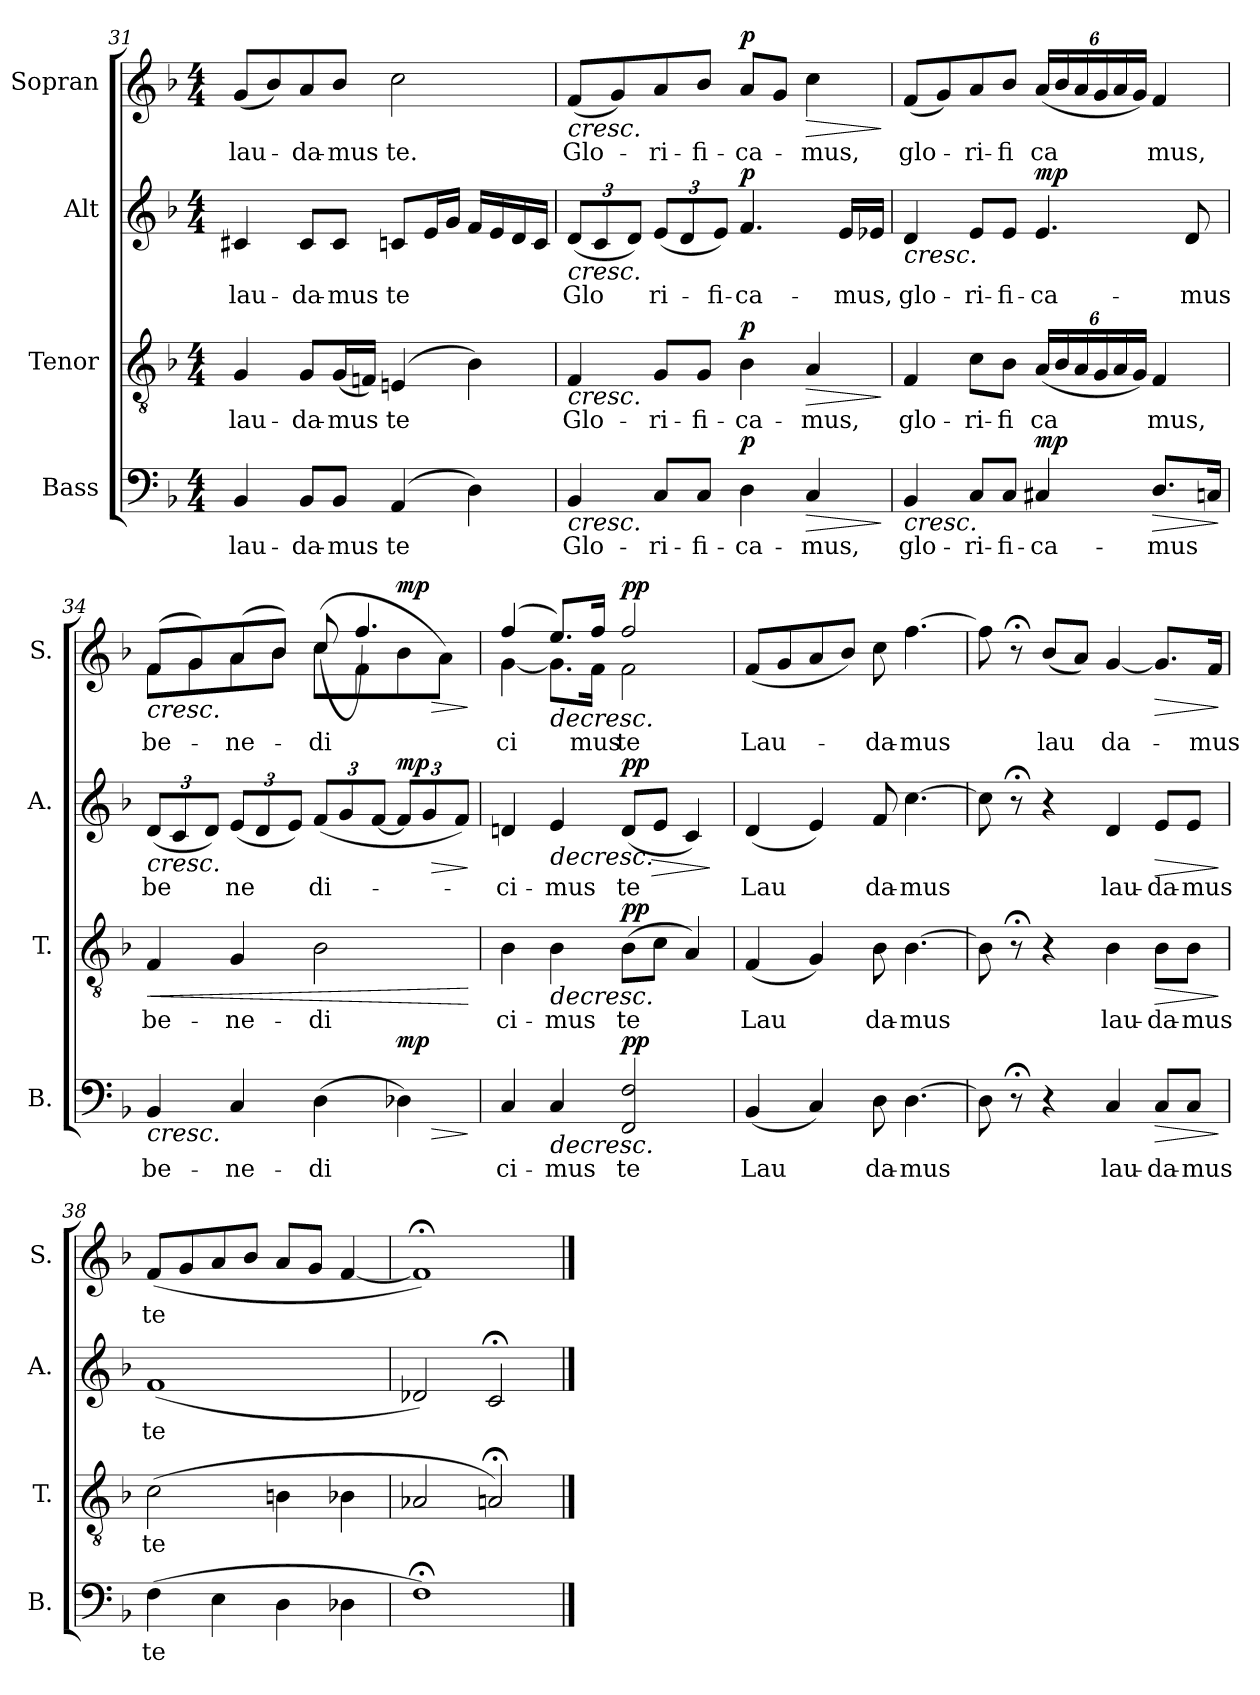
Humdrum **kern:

**kern	**text	**dynam	**kern	**text	**dynam	**kern	**text	**dynam	**kern	**text	**dynam
*part4	*part4	*part4	*part3	*part3	*part3	*part2	*part2	*part2	*part1	*part1	*part1
*staff4	*staff4	*staff4	*staff3	*staff3	*staff3	*staff2	*staff2	*staff2	*staff1	*staff1	*staff1
*I"Bass	*	*	*I"Tenor	*	*	*I"Alt	*	*	*I"Sopran	*	*
*I'B.	*	*	*I'T.	*	*	*I'A.	*	*	*I'S.	*	*
*clefF4	*	*	*clefGv2	*	*	*clefG2	*	*	*clefG2	*	*
*k[b-]	*	*	*k[b-]	*	*	*k[b-]	*	*	*k[b-]	*	*
*M4/4	*	*	*M4/4	*	*	*M4/4	*	*	*M4/4	*	*
=31	=31	=31	=31	=31	=31	=31	=31	=31	=31	=31	=31
!	!LO:LY:b	!	!	!LO:LY:b	!	!	!LO:LY:b	!	!	!LO:LY:b	!
4BB-/	lau-	.	4G/	lau-	.	4c#X/	lau-	.	(8g/L	lau-	.
.	.	.	.	.	.	.	.	.	8b-/)	.	.
!	!LO:LY:b	!	!	!LO:LY:b	!	!	!LO:LY:b	!	!	!LO:LY:b	!
8BB-/L	-da-	.	8G/L	-da-	.	8c#/L	-da-	.	8a/	-da-	.
!	!LO:LY:b	!	!	!LO:LY:b	!	!	!LO:LY:b	!	!	!LO:LY:b	!
8BB-/J	-mus	.	(16G/L	-mus	.	8c#/J	-mus	.	8b-/J	-mus	.
.	.	.	16Fn/JJ)	.	.	.	.	.	.	.	.
!	!LO:LY:b	!	!	!LO:LY:b	!	!	!LO:LY:b	!	!	!LO:LY:b	!
(4AA/	te	.	(4En/	te	.	8cn/L	te	.	2cc\	te.	.
.	.	.	.	.	.	16e/L	.	.	.	.	.
.	.	.	.	.	.	16g/JJ	.	.	.	.	.
4D\)	.	.	4B-\)	.	.	16f/LL	.	.	.	.	.
.	.	.	.	.	.	16e/	.	.	.	.	.
.	.	.	.	.	.	16d/	.	.	.	.	.
.	.	.	.	.	.	16c/JJ	.	.	.	.	.
!!LO:LB:g=z
=32	=32	=32	=32	=32	=32	=32	=32	=32	=32	=32	=32
!	!LO:LY:b	!LO:HP:b	!	!LO:LY:b	!LO:HP:b	!	!	!	!	!	!
*	*	*	*	*	*	*Xbrackettup	*	*	*	*	*
!	!	!	!	!	!	!	!LO:LY:b	!LO:HP:b	!	!LO:LY:b	!LO:HP:b
4BB-/	Glo-	<	4F/	Glo-	<	(12d/L	Glo	<	(8f/L	Glo-	<
.	.	.	.	.	.	12c/	.	.	.	.	.
.	.	.	.	.	.	.	.	.	8g/)	.	.
.	.	.	.	.	.	12d/J)	.	.	.	.	.
!	!LO:LY:b	!	!	!LO:LY:b	!	!	!LO:LY:b	!	!	!LO:LY:b	!
8C/L	-ri-	.	8G/L	-ri-	.	(12e/L	ri-	.	8a/	-ri-	.
.	.	.	.	.	.	12d/	.	.	.	.	.
!	!LO:LY:b	!	!	!LO:LY:b	!	!	!	!	!	!LO:LY:b	!
8C/J	-fi-	.	8G/J	-fi-	.	.	.	.	8b-/J	-fi-	.
!	!	!	!	!	!	!	!LO:LY:b	!	!	!	!
.	.	.	.	.	.	12e/J)	-fi-	.	.	.	.
!	!LO:LY:b	!LO:DY:a	!	!LO:LY:b	!LO:DY:a	!	!LO:LY:b	!LO:DY:a	!	!LO:LY:b	!LO:DY:a
4D\	-ca-	p	4B-\	-ca-	p	4.f/	-ca-	p	8a/L	-ca-	p
.	.	.	.	.	.	.	.	.	8g/J	.	.
!	!LO:LY:b	!LO:HP:b	!	!LO:LY:b	!LO:HP:b	!	!	!	!	!LO:LY:b	!LO:HP:b
4C/	-mus,	>	4A/	-mus,	>	.	.	.	4cc\	-mus,	>
!	!	!	!	!	!	!	!LO:LY:b	!	!	!	!
.	.	.	.	.	.	16e/LL	-mus,	.	.	.	.
.	.	.	.	.	.	16e-X/JJ	.	.	.	.	.
.	.	[ ]	.	.	[ ]	.	.	[	.	.	[ ]
=33	=33	=33	=33	=33	=33	=33	=33	=33	=33	=33	=33
!	!LO:LY:b	!LO:HP:b	!	!LO:LY:b	!	!	!LO:LY:b	!LO:HP:b	!	!LO:LY:b	!
4BB-/	glo-	<	4F/	glo-	.	4d/	glo-	<	(8f/L	glo-	.
.	.	.	.	.	.	.	.	.	8g/)	.	.
!	!LO:LY:b	!	!	!LO:LY:b	!	!	!LO:LY:b	!	!	!LO:LY:b	!
8C/L	-ri-	.	8c\L	-ri-	.	8e/L	-ri-	.	8a/	-ri-	.
!	!LO:LY:b	!	!	!LO:LY:b	!	!	!LO:LY:b	!	!	!LO:LY:b	!
8C/J	-fi-	.	8B-\J	-fi	.	8e/J	-fi-	.	8b-/J	-fi	.
!	!LO:LY:b	!	!	!	!	!	!	!	!	!	!
*	*	*	*Xbrackettup	*	*	*	*	*	*	*	*
!	!	!	!	!LO:LY:b	!	!	!LO:LY:b	!	!	!	!
*	*	*	*	*	*	*	*	*	*Xbrackettup	*	*
!	!	!LO:DY:a	!	!	!	!	!	!LO:DY:a	!	!LO:LY:b	!
4C#X/	-ca-	mp	(24A/LL	ca	.	4.e/	-ca-	mp	(24a/LL	ca	.
.	.	.	24B-/	.	.	.	.	.	24b-/	.	.
.	.	.	24A/	.	.	.	.	.	24a/	.	.
.	.	.	24G/	.	.	.	.	.	24g/	.	.
.	.	.	24A/	.	.	.	.	.	24a/	.	.
.	.	.	24G/JJ)	.	.	.	.	.	24g/JJ)	.	.
!	!LO:LY:b	!LO:HP:b	!	!LO:LY:b	!	!	!	!	!	!LO:LY:b	!
8.D/L	-mus	>	4F/	mus,	.	.	.	.	4f/	mus,	.
!	!	!	!	!	!	!	!LO:LY:b	!	!	!	!
.	.	.	.	.	.	8d/	-mus	.	.	.	.
16Cn/Jk	.	.	.	.	.	.	.	.	.	.	.
.	.	[ ]	.	.	.	.	.	[	.	.	.
=34	=34	=34	=34	=34	=34	=34	=34	=34	=34	=34	=34
!	!LO:LY:b	!LO:HP:b	!	!LO:LY:b	!LO:HP:b	!	!LO:LY:b	!LO:HP:b	!	!LO:LY:b	!LO:HP:b
*	*	*	*	*	*	*	*	*	*^	*	*
4BB-/	be-	<	4F/	be-	<	(12d/L	be	<	(8f/L	8f\L	be-	<
.	.	.	.	.	.	12c/	.	.	.	.	.	.
.	.	.	.	.	.	.	.	.	8g/)	8g\	.	.
.	.	.	.	.	.	12d/J)	.	.	.	.	.	.
!	!LO:LY:b	!	!	!LO:LY:b	!	!	!LO:LY:b	!	!	!	!LO:LY:b	!
4C/	-ne-	.	4G/	-ne-	.	(12e/L	ne	.	(8a/	8a\	-ne-	.
.	.	.	.	.	.	12d/	.	.	.	.	.	.
.	.	.	.	.	.	.	.	.	8b-/J)	8b-\J	.	.
.	.	.	.	.	.	12e/J)	.	.	.	.	.	.
!	!LO:LY:b	!	!	!LO:LY:b	!	!	!LO:LY:b	!	!	!	!LO:LY:b	!
(4D\	-di	.	2B-\	-di	.	(12f/L	di-	.	(8cc\L	(8cc/	-di	.
.	.	.	.	.	.	12g/	.	.	.	.	.	.
.	.	.	.	.	.	.	.	.	8f\	4.ff/)	.	.
.	.	.	.	.	.	[12f/J	.	.	.	.	.	.
!	!	!LO:HP:b	!	!	!	!	!	!LO:HP:b	!	!	!	!LO:HP:b
!	!	!LO:DY:n=1:a	!	!	!	!	!	!LO:DY:n=1:a	!	!	!	!LO:DY:n=1:a
4D-X\)	.	> mp	.	.	.	12f/L]	.	> mp	8b-\	.	.	> mp
.	.	.	.	.	.	12g/	.	.	.	.	.	.
.	.	.	.	.	.	.	.	.	8a\J)	.	.	.
.	.	.	.	.	.	12f/J)	.	.	.	.	.	.
*	*	*	*	*	*	*	*	*	*v	*v	*	*
.	.	[ ]	.	.	[	.	.	[ ]	.	.	[ ]
!!LO:PB:g=z
=35	=35	=35	=35	=35	=35	=35	=35	=35	=35	=35	=35
!	!LO:LY:b	!	!	!LO:LY:b	!	!	!LO:LY:b	!	!	!LO:LY:b	!
*	*	*	*	*	*	*	*	*	*^	*	*
4C/	ci-	.	4B-\	ci-	.	4dn/	ci-	.	(4ff/	[4g\	ci	.
!	!LO:LY:b	!LO:HP:b	!	!LO:LY:b	!LO:HP:b	!	!LO:LY:b	!LO:HP:b	!	!	!	!LO:HP:b
4C/	-mus	>	4B-\	-mus	>	4e/	-mus	>	8.ee/L)	8.g\L]	.	>
!	!	!	!	!	!	!	!	!	!	!	!LO:LY:b	!
.	.	.	.	.	.	.	.	.	16ff/Jk	16f\Jk	mus	.
!	!LO:LY:b	!LO:DY:a	!	!LO:LY:b	!LO:DY:a	!	!LO:LY:b	!LO:HP:b	!	!	!LO:LY:b	!
!	!	!	!	!	!	!	!	!LO:DY:n=1:a	!	!	!	!LO:DY:a
2FF/ 2F/	te	pp	(8B-\L	te	pp	(8d/L	te	> pp	2ff/	2f\	te	pp
.	.	.	8c\J	.	.	8e/J	.	.	.	.	.	.
.	.	.	4A/)	.	.	4c/)	.	.	.	.	.	.
*	*	*	*	*	*	*	*	*	*v	*v	*	*
.	.	]	.	.	]	.	.	] ]	.	.	]
=36	=36	=36	=36	=36	=36	=36	=36	=36	=36	=36	=36
!	!LO:LY:b	!	!	!LO:LY:b	!	!	!LO:LY:b	!	!	!LO:LY:b	!
(4BB-/	Lau	.	(4F/	Lau	.	(4d/	Lau	.	(8f/L	Lau-	.
.	.	.	.	.	.	.	.	.	8g/	.	.
4C/)	.	.	4G/)	.	.	4e/)	.	.	8a/	.	.
.	.	.	.	.	.	.	.	.	8b-/J)	.	.
!	!LO:LY:b	!	!	!LO:LY:b	!	!	!LO:LY:b	!	!	!LO:LY:b	!
8D\	da-	.	8B-\	da-	.	8f/	da-	.	8cc\	-da-	.
!	!LO:LY:b	!	!	!LO:LY:b	!	!	!LO:LY:b	!	!	!LO:LY:b	!
[4.D\	-mus	.	[4.B-\	-mus	.	[4.cc\	-mus	.	[4.ff\	-mus	.
=37	=37	=37	=37	=37	=37	=37	=37	=37	=37	=37	=37
8D\]	.	.	8B-\]	.	.	8cc\]	.	.	8ff\]	.	.
8r;<	.	.	8r;<	.	.	8r;<	.	.	8r;<	.	.
!	!	!	!	!	!	!	!	!	!	!LO:LY:b	!
4r	.	.	4r	.	.	4r	.	.	(8b-/L	lau	.
.	.	.	.	.	.	.	.	.	8a/J)	.	.
!	!LO:LY:b	!	!	!LO:LY:b	!	!	!LO:LY:b	!	!	!LO:LY:b	!
4C/	lau-	.	4B-\	lau-	.	4d/	lau-	.	[4g/	da-	.
!	!LO:LY:b	!LO:HP:b	!	!LO:LY:b	!LO:HP:b	!	!LO:LY:b	!LO:HP:b	!	!	!LO:HP:b
8C/L	-da-	>	8B-\L	-da-	>	8e/L	-da-	>	8.g/L]	.	>
!	!LO:LY:b	!	!	!LO:LY:b	!	!	!LO:LY:b	!	!	!	!
8C/J	-mus	.	8B-\J	-mus	.	8e/J	-mus	.	.	.	.
!	!	!	!	!	!	!	!	!	!	!LO:LY:b	!
.	.	.	.	.	.	.	.	.	16f/Jk	-mus	.
.	.	]	.	.	]	.	.	]	.	.	]
=38	=38	=38	=38	=38	=38	=38	=38	=38	=38	=38	=38
!	!LO:LY:b	!	!	!LO:LY:b	!	!	!LO:LY:b	!	!	!LO:LY:b	!
(4F\	te	.	(2c\	te	.	(1f	te	.	(8f/L	te	.
.	.	.	.	.	.	.	.	.	8g/	.	.
4E\	.	.	.	.	.	.	.	.	8a/	.	.
.	.	.	.	.	.	.	.	.	8b-/J	.	.
4D\	.	.	4Bn\	.	.	.	.	.	8a/L	.	.
.	.	.	.	.	.	.	.	.	8g/J	.	.
4D-X\	.	.	4B-X\	.	.	.	.	.	[4f/	.	.
=39	=39	=39	=39	=39	=39	=39	=39	=39	=39	=39	=39
1F;<)	.	.	2A-X/	.	.	2d-X/)	.	.	1f;<])	.	.
.	.	.	2An;</)	.	.	2c;</	.	.	.	.	.
==	==	==	==	==	==	==	==	==	==	==	==
*-	*-	*-	*-	*-	*-	*-	*-	*-	*-	*-	*-
